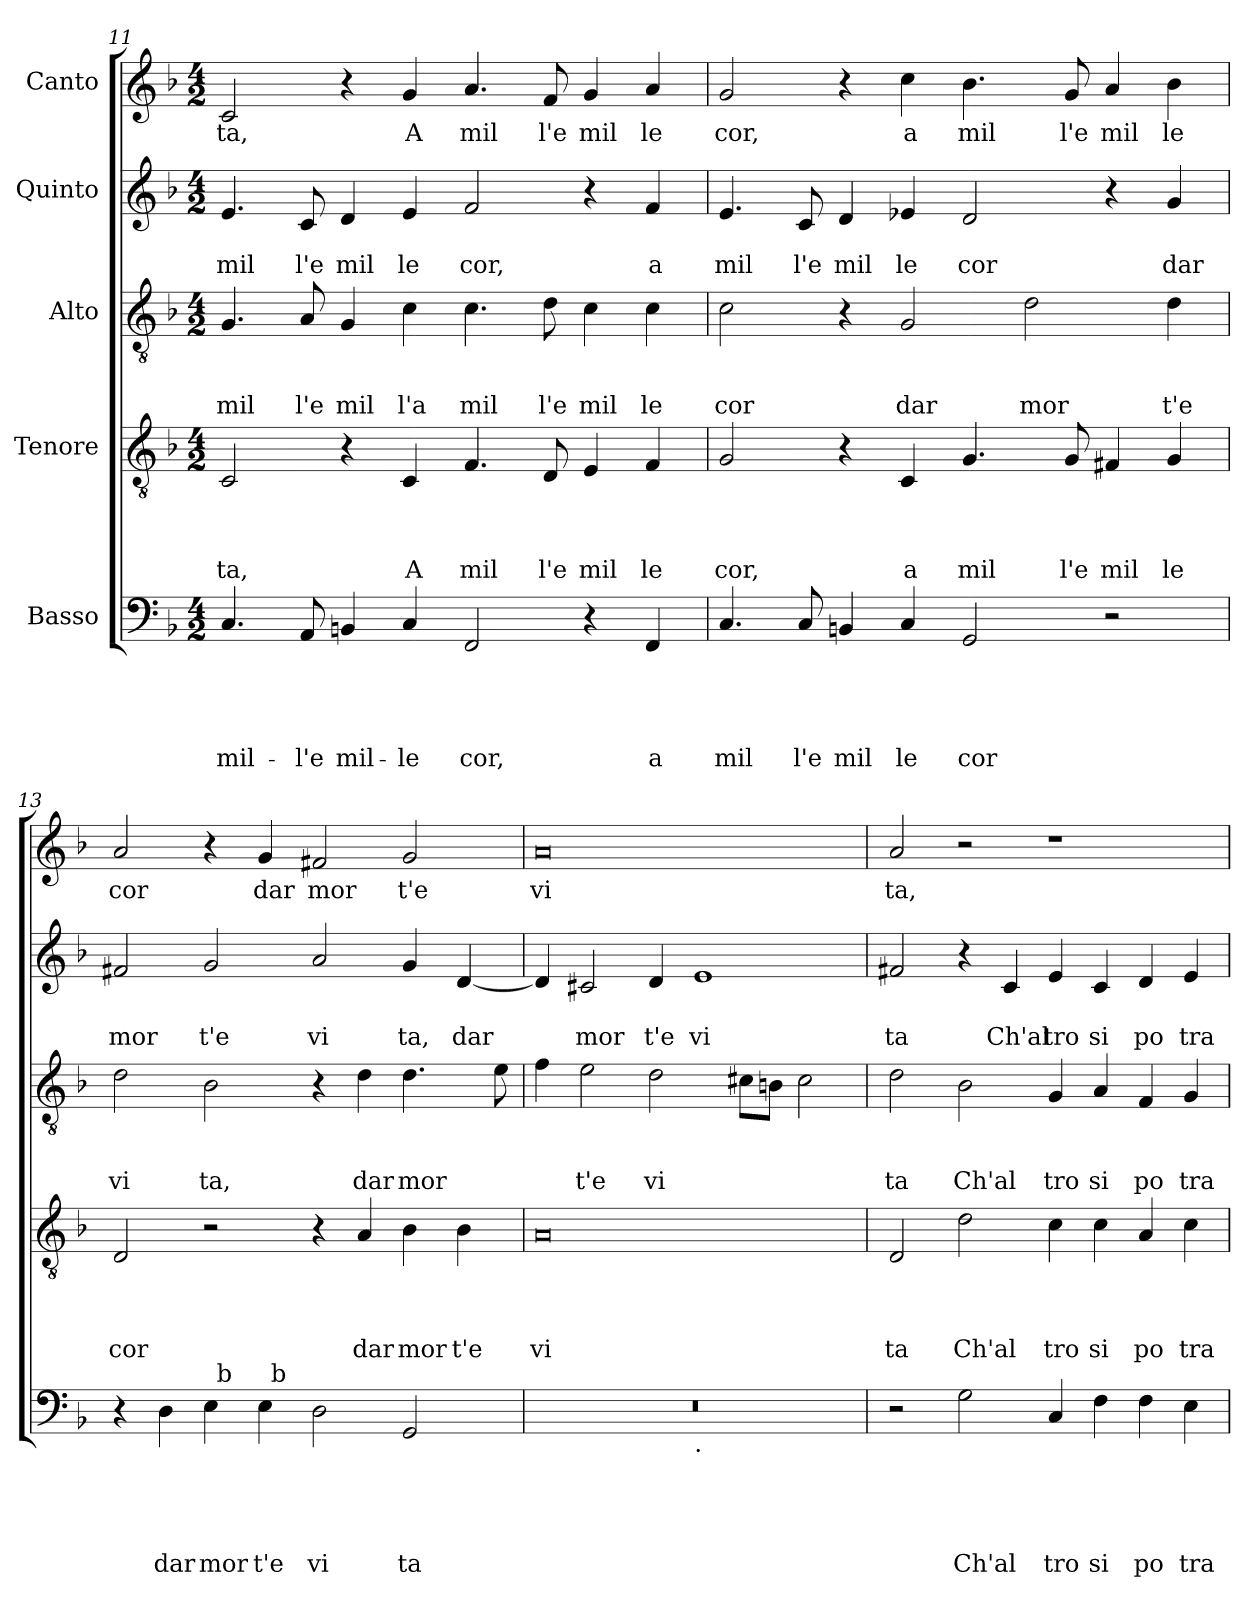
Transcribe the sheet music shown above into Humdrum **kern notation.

**kern	**text	**text	**text	**text	**text	**kern	**text	**text	**text	**text	**kern	**text	**text	**text	**kern	**text	**text	**kern	**text
*part5	*part5	*part5	*part5	*part5	*part5	*part4	*part4	*part4	*part4	*part4	*part3	*part3	*part3	*part3	*part2	*part2	*part2	*part1	*part1
*staff5	*staff5	*staff5	*staff5	*staff5	*staff5	*staff4	*staff4	*staff4	*staff4	*staff4	*staff3	*staff3	*staff3	*staff3	*staff2	*staff2	*staff2	*staff1	*staff1
*I"Basso	*	*	*	*	*	*I"Tenore	*	*	*	*	*I"Alto	*	*	*	*I"Quinto	*	*	*I"Canto	*
*clefF4	*	*	*	*	*	*clefGv2	*	*	*	*	*clefGv2	*	*	*	*clefG2	*	*	*clefG2	*
*k[b-]	*	*	*	*	*	*k[b-]	*	*	*	*	*k[b-]	*	*	*	*k[b-]	*	*	*k[b-]	*
*F:	*	*	*	*	*	*F:	*	*	*	*	*F:	*	*	*	*F:	*	*	*F:	*
*M4/2	*	*	*	*	*	*M4/2	*	*	*	*	*M4/2	*	*	*	*M4/2	*	*	*M4/2	*
=11	=11	=11	=11	=11	=11	=11	=11	=11	=11	=11	=11	=11	=11	=11	=11	=11	=11	=11	=11
!	!	!	!	!	!LO:LY:b	!	!	!	!	!LO:LY:b	!	!	!	!LO:LY:b	!	!	!LO:LY:b	!	!LO:LY:b
4.C/	.	.	.	.	mil-	2C/	.	.	.	ta,	4.G/	.	.	mil	4.e/	.	mil	2c/	ta,
!	!	!	!	!	!LO:LY:b	!	!	!	!	!	!	!	!	!LO:LY:b	!	!	!LO:LY:b	!	!
8AA/	.	.	.	.	-l'e	.	.	.	.	.	8A/	.	.	l'e	8c/	.	l'e	.	.
!	!	!	!	!	!LO:LY:b	!	!	!	!	!	!	!	!	!LO:LY:b	!	!	!LO:LY:b	!	!
4BBn/	.	.	.	.	mil-	4r	.	.	.	.	4G/	.	.	mil	4d/	.	mil	4r	.
!	!	!	!	!	!LO:LY:b	!	!	!	!	!LO:LY:b	!	!	!	!LO:LY:b	!	!	!LO:LY:b	!	!LO:LY:b
4C/	.	.	.	.	-le	4C/	.	.	.	A	4c\	.	.	l'a	4e/	.	le	4g/	A
!	!	!	!	!	!LO:LY:b	!	!	!	!	!LO:LY:b	!	!	!	!LO:LY:b	!	!	!LO:LY:b	!	!LO:LY:b
2FF/	.	.	.	.	cor,	4.F/	.	.	.	mil	4.c\	.	.	mil	2f/	.	cor,	4.a/	mil
!	!	!	!	!	!	!	!	!	!	!LO:LY:b	!	!	!	!LO:LY:b	!	!	!	!	!LO:LY:b
.	.	.	.	.	.	8D/	.	.	.	l'e	8d\	.	.	l'e	.	.	.	8f/	l'e
!	!	!	!	!	!	!	!	!	!	!LO:LY:b	!	!	!	!LO:LY:b	!	!	!	!	!LO:LY:b
4r	.	.	.	.	.	4E/	.	.	.	mil	4c\	.	.	mil	4r	.	.	4g/	mil
!	!	!	!	!	!LO:LY:b	!	!	!	!	!LO:LY:b	!	!	!	!LO:LY:b	!	!	!LO:LY:b	!	!LO:LY:b
4FF/	.	.	.	.	a	4F/	.	.	.	le	4c\	.	.	le	4f/	.	a	4a/	le
!!LO:PB:g=z
=12	=12	=12	=12	=12	=12	=12	=12	=12	=12	=12	=12	=12	=12	=12	=12	=12	=12	=12	=12
!	!	!	!	!	!LO:LY:b	!	!	!	!	!LO:LY:b	!	!	!	!LO:LY:b	!	!	!LO:LY:b	!	!LO:LY:b
4.C/	.	.	.	.	mil	2G/	.	.	.	cor,	2c\	.	.	cor	4.e/	.	mil	2g/	cor,
!	!	!	!	!	!LO:LY:b	!	!	!	!	!	!	!	!	!	!	!	!LO:LY:b	!	!
8C/	.	.	.	.	l'e	.	.	.	.	.	.	.	.	.	8c/	.	l'e	.	.
!	!	!	!	!	!LO:LY:b	!	!	!	!	!	!	!	!	!	!	!	!LO:LY:b	!	!
4BBn/	.	.	.	.	mil	4r	.	.	.	.	4r	.	.	.	4d/	.	mil	4r	.
!	!	!	!	!	!LO:LY:b	!	!	!	!	!LO:LY:b	!	!	!	!LO:LY:b	!	!	!LO:LY:b	!	!LO:LY:b
4C/	.	.	.	.	le	4C/	.	.	.	a	2G/	.	.	dar	4e-X/	.	le	4cc\	a
!	!	!	!	!	!LO:LY:b	!	!	!	!	!LO:LY:b	!	!	!	!	!	!	!LO:LY:b	!	!LO:LY:b
2GG/	.	.	.	.	cor	4.G/	.	.	.	mil	.	.	.	.	2d/	.	cor	4.b-\	mil
!	!	!	!	!	!	!	!	!	!	!	!	!	!	!LO:LY:b	!	!	!	!	!
.	.	.	.	.	.	.	.	.	.	.	2d\	.	.	mor	.	.	.	.	.
!	!	!	!	!	!	!	!	!	!	!LO:LY:b	!	!	!	!	!	!	!	!	!LO:LY:b
.	.	.	.	.	.	8G/	.	.	.	l'e	.	.	.	.	.	.	.	8g/	l'e
!	!	!	!	!	!	!	!	!	!	!LO:LY:b	!	!	!	!	!	!	!	!	!LO:LY:b
2r	.	.	.	.	.	4F#X/	.	.	.	mil	.	.	.	.	4r	.	.	4a/	mil
!	!	!	!	!	!	!	!	!	!	!LO:LY:b	!	!	!	!LO:LY:b	!	!	!LO:LY:b	!	!LO:LY:b
.	.	.	.	.	.	4G/	.	.	.	le	4d\	.	.	t'e	4g/	.	dar	4b-\	le
=13	=13	=13	=13	=13	=13	=13	=13	=13	=13	=13	=13	=13	=13	=13	=13	=13	=13	=13	=13
!	!	!	!	!	!	!	!	!	!	!LO:LY:b	!	!	!	!LO:LY:b	!	!	!LO:LY:b	!	!LO:LY:b
*^	*	*	*	*	*	*	*	*	*	*	*	*	*	*	*	*	*	*	*
*	*^	*	*	*	*	*	*	*	*	*	*	*	*	*	*	*	*	*	*	*
4r	2ryy	2ryy	.	.	.	.	.	2D/	.	.	.	cor	2d\	.	.	vi	2f#X/	.	mor	2a/	cor
!	!	!	!	!	!	!	!LO:LY:b	!	!	!	!	!	!	!	!	!	!	!	!	!	!
4D\	.	.	.	.	.	.	dar	.	.	.	.	.	.	.	.	.	.	.	.	.	.
!	!	!	!	!	!	!	!LO:LY:b	!	!	!	!	!	!	!	!	!LO:LY:b	!	!	!LO:LY:b	!	!
4E\	32ryy	4ryy	.	.	.	.	mor	2r	.	.	.	.	2B-\	.	.	ta,	2g/	.	t'e	4r	.
!	!LO:TX:a:t=b	!	!	!	!	!	!	!	!	!	!	!	!	!	!	!	!	!	!	!	!
.	1ryy	.	.	.	.	.	.	.	.	.	.	.	.	.	.	.	.	.	.	.	.
!	!	!	!	!	!	!	!LO:LY:b	!	!	!	!	!	!	!	!	!	!	!	!	!	!LO:LY:b
4E\	.	32ryy	.	.	.	.	t'e	.	.	.	.	.	.	.	.	.	.	.	.	4g/	dar
!	!	!LO:TX:a:t=b	!	!	!	!	!	!	!	!	!	!	!	!	!	!	!	!	!	!	!
.	.	1ryy	.	.	.	.	.	.	.	.	.	.	.	.	.	.	.	.	.	.	.
!	!	!	!	!	!	!	!LO:LY:b	!	!	!	!	!	!	!	!	!	!	!	!LO:LY:b	!	!LO:LY:b
2D\	.	.	.	.	.	.	vi	4r	.	.	.	.	4r	.	.	.	2a/	.	vi	2f#X/	mor
!	!	!	!	!	!	!	!	!	!	!	!	!LO:LY:b	!	!	!	!LO:LY:b	!	!	!	!	!
.	.	.	.	.	.	.	.	4A/	.	.	.	dar	4d\	.	.	dar	.	.	.	.	.
!	!	!	!	!	!	!	!LO:LY:b	!	!	!	!	!LO:LY:b	!	!	!	!LO:LY:b	!	!	!LO:LY:b	!	!LO:LY:b
2GG/	.	.	.	.	.	.	ta	4B-\	.	.	.	mor	4.d\	.	.	mor	4g/	.	ta,	2g/	t'e
.	4...ryy	.	.	.	.	.	.	.	.	.	.	.	.	.	.	.	.	.	.	.	.
!	!	!	!	!	!	!	!	!	!	!	!	!LO:LY:b	!	!	!	!	!	!	!LO:LY:b	!	!
.	.	.	.	.	.	.	.	4B-\	.	.	.	t'e	.	.	.	.	[<4d/	.	dar	.	.
.	.	8..ryy	.	.	.	.	.	.	.	.	.	.	.	.	.	.	.	.	.	.	.
.	.	.	.	.	.	.	.	.	.	.	.	.	8e\	.	.	.	.	.	.	.	.
=14	=14	=14	=14	=14	=14	=14	=14	=14	=14	=14	=14	=14	=14	=14	=14	=14	=14	=14	=14	=14	=14
!	!	!	!	!	!	!	!	!	!	!	!	!LO:LY:b	!	!	!	!	!	!	!	!	!LO:LY:b
*	*v	*v	*	*	*	*	*	*	*	*	*	*	*	*	*	*	*	*	*	*	*
0r	1ryy	.	.	.	.	.	0A	.	.	.	vi	4f\	.	.	.	4d/]	.	.	0a	vi
!	!	!	!	!	!	!	!	!	!	!	!	!	!	!	!LO:LY:b	!	!	!LO:LY:b	!	!
.	.	.	.	.	.	.	.	.	.	.	.	2e\	.	.	t'e	2c#X/	.	mor	.	.
!	!	!	!	!	!	!	!	!	!	!	!	!	!	!	!LO:LY:b	!	!	!LO:LY:b	!	!
.	.	.	.	.	.	.	.	.	.	.	.	2d\	.	.	vi	4d/	.	t'e	.	.
!	!LO:TX:b:t=.	!	!	!	!	!	!	!	!	!	!	!	!	!	!	!	!	!	!	!
!	!	!	!	!	!	!	!	!	!	!	!	!	!	!	!	!	!	!LO:LY:b	!	!
.	1ryy	.	.	.	.	.	.	.	.	.	.	.	.	.	.	1e	.	vi	.	.
.	.	.	.	.	.	.	.	.	.	.	.	8c#X\L	.	.	.	.	.	.	.	.
.	.	.	.	.	.	.	.	.	.	.	.	8Bn\J	.	.	.	.	.	.	.	.
.	.	.	.	.	.	.	.	.	.	.	.	2c#\	.	.	.	.	.	.	.	.
=15	=15	=15	=15	=15	=15	=15	=15	=15	=15	=15	=15	=15	=15	=15	=15	=15	=15	=15	=15	=15
!	!	!	!	!	!	!	!	!	!	!	!LO:LY:b	!	!	!	!LO:LY:b	!	!	!LO:LY:b	!	!LO:LY:b
*v	*v	*	*	*	*	*	*	*	*	*	*	*	*	*	*	*	*	*	*	*
2r	.	.	.	.	.	2D/	.	.	.	ta	2d\	.	.	ta	2f#X/	.	ta	2a/	ta,
!	!	!	!	!	!LO:LY:b	!	!	!	!	!LO:LY:b	!	!	!	!LO:LY:b	!	!	!	!	!
2G\	.	.	.	.	Ch'al	2d\	.	.	.	Ch'al	2B-\	.	.	Ch'al	4r	.	.	2r	.
!	!	!	!	!	!	!	!	!	!	!	!	!	!	!	!	!	!LO:LY:b	!	!
.	.	.	.	.	.	.	.	.	.	.	.	.	.	.	4c/	.	Ch'al	.	.
!	!	!	!	!	!LO:LY:b	!	!	!	!	!LO:LY:b	!	!	!	!LO:LY:b	!	!	!LO:LY:b	!	!
4C/	.	.	.	.	tro	4c\	.	.	.	tro	4G/	.	.	tro	4e/	.	tro	1r	.
!	!	!	!	!	!LO:LY:b	!	!	!	!	!LO:LY:b	!	!	!	!LO:LY:b	!	!	!LO:LY:b	!	!
4F\	.	.	.	.	si	4c\	.	.	.	si	4A/	.	.	si	4c/	.	si	.	.
!	!	!	!	!	!LO:LY:b	!	!	!	!	!LO:LY:b	!	!	!	!LO:LY:b	!	!	!LO:LY:b	!	!
4F\	.	.	.	.	po	4A/	.	.	.	po	4F/	.	.	po	4d/	.	po	.	.
!	!	!	!	!	!LO:LY:b	!	!	!	!	!LO:LY:b	!	!	!	!LO:LY:b	!	!	!LO:LY:b	!	!
4E\	.	.	.	.	tra	4c\	.	.	.	tra	4G/	.	.	tra	4e/	.	tra	.	.
=	=	=	=	=	=	=	=	=	=	=	=	=	=	=	=	=	=	=	=
*-	*-	*-	*-	*-	*-	*-	*-	*-	*-	*-	*-	*-	*-	*-	*-	*-	*-	*-	*-
